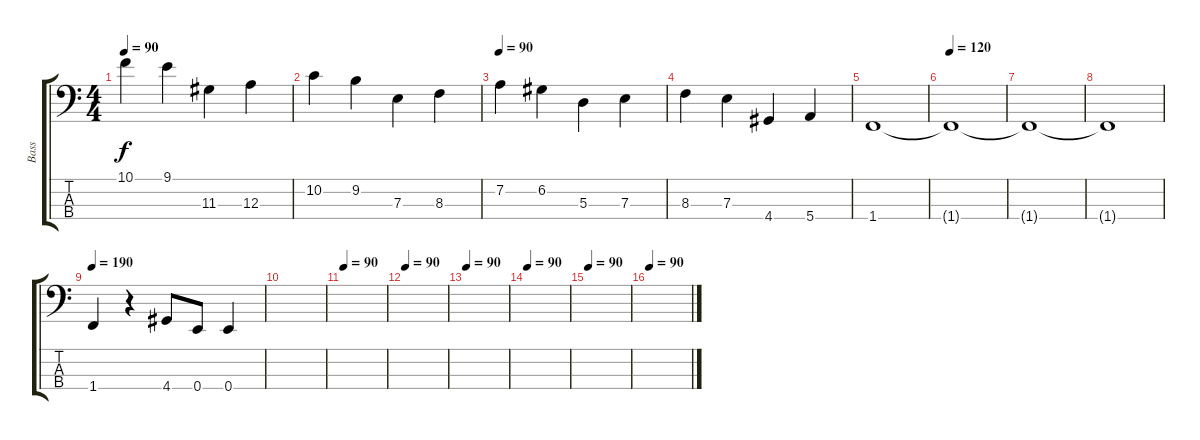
\track ("Bass" "Bass") {instrument electricbasspick}
\staff {score tabs}
\tuning (G2 D2 A1 E1) {hide}
\ts (4 4)
\tempo 90
\clef f4
\ks c
10.1.4{dy f} 9.1.4 11.3.4 12.3.4 |
10.2.4 9.2.4 7.3.4 8.3.4 |
\tempo 90
7.2.4 6.2.4 5.3.4 7.3.4 |
8.3.4 7.3.4 4.4.4 5.4.4 |
1.4.1 |
\tempo 120
1.4{t}.1 |
1.4{t}.1 |
1.4{t}.1 |
\tempo 190
1.4.4 r.4 4.4.8 0.4.8 0.4.4 |
|
\tempo 90
|
\tempo 90
|
\tempo 90
|
\tempo 90
|
\tempo 90
|
\tempo 90
